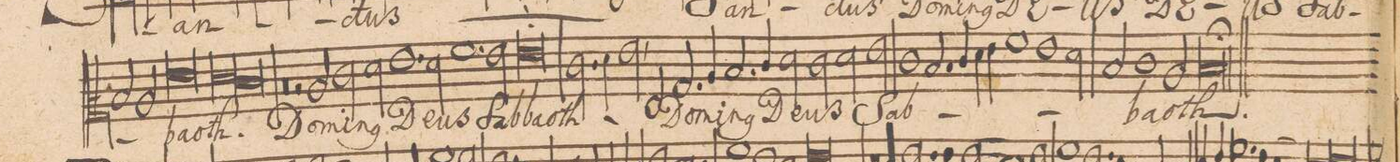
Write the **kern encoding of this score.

**kern	**text
*I"ALTVS.	*
*clefC2	*
*k[]	*
*met(C|)	*
*M2/1	*
2d/	.
2c/	.
=19-	=19-
0g	-ba-
=20-	=20-
*lig	*
1f	-oth.
1e	.
*Xlig	*
=21-	=21-
0re	.
=22-	=22-
2rd	.
2c/	Do-
2e\	-mi-
2f\	-n(us)
=23-	=23-
1.g	De-
2f\	.
=24-	=24-
1.a	-us
2g\	Sab-
=25-	=25-
0g	-ba-
=26-	=26-
2.e\	-oth
4f\	.
2g,\	.
2G/	Do-
=27-	=27-
2.B/	-mi-
4c/	.
2.d/	-n(us)
4e/	.
=28-	=28-
2f\	De-
2e\	-us
2f\	.
2g\	Sab-
=29-	=29-
1e	.
2.d/	.
4e/	.
=30-	=30-
4f\	.
4g\	.
1a	.
1g\	.
=31-	=31-
2f\	.
2d/	.
1e\	.
=32-	=32-
2c/	-ba-
[1dl;	-oth.
=33-	=33-
0d]	.
=34||	=34||
*>B	*
*M2/1	*
*met(C|)	*
*-	*-
